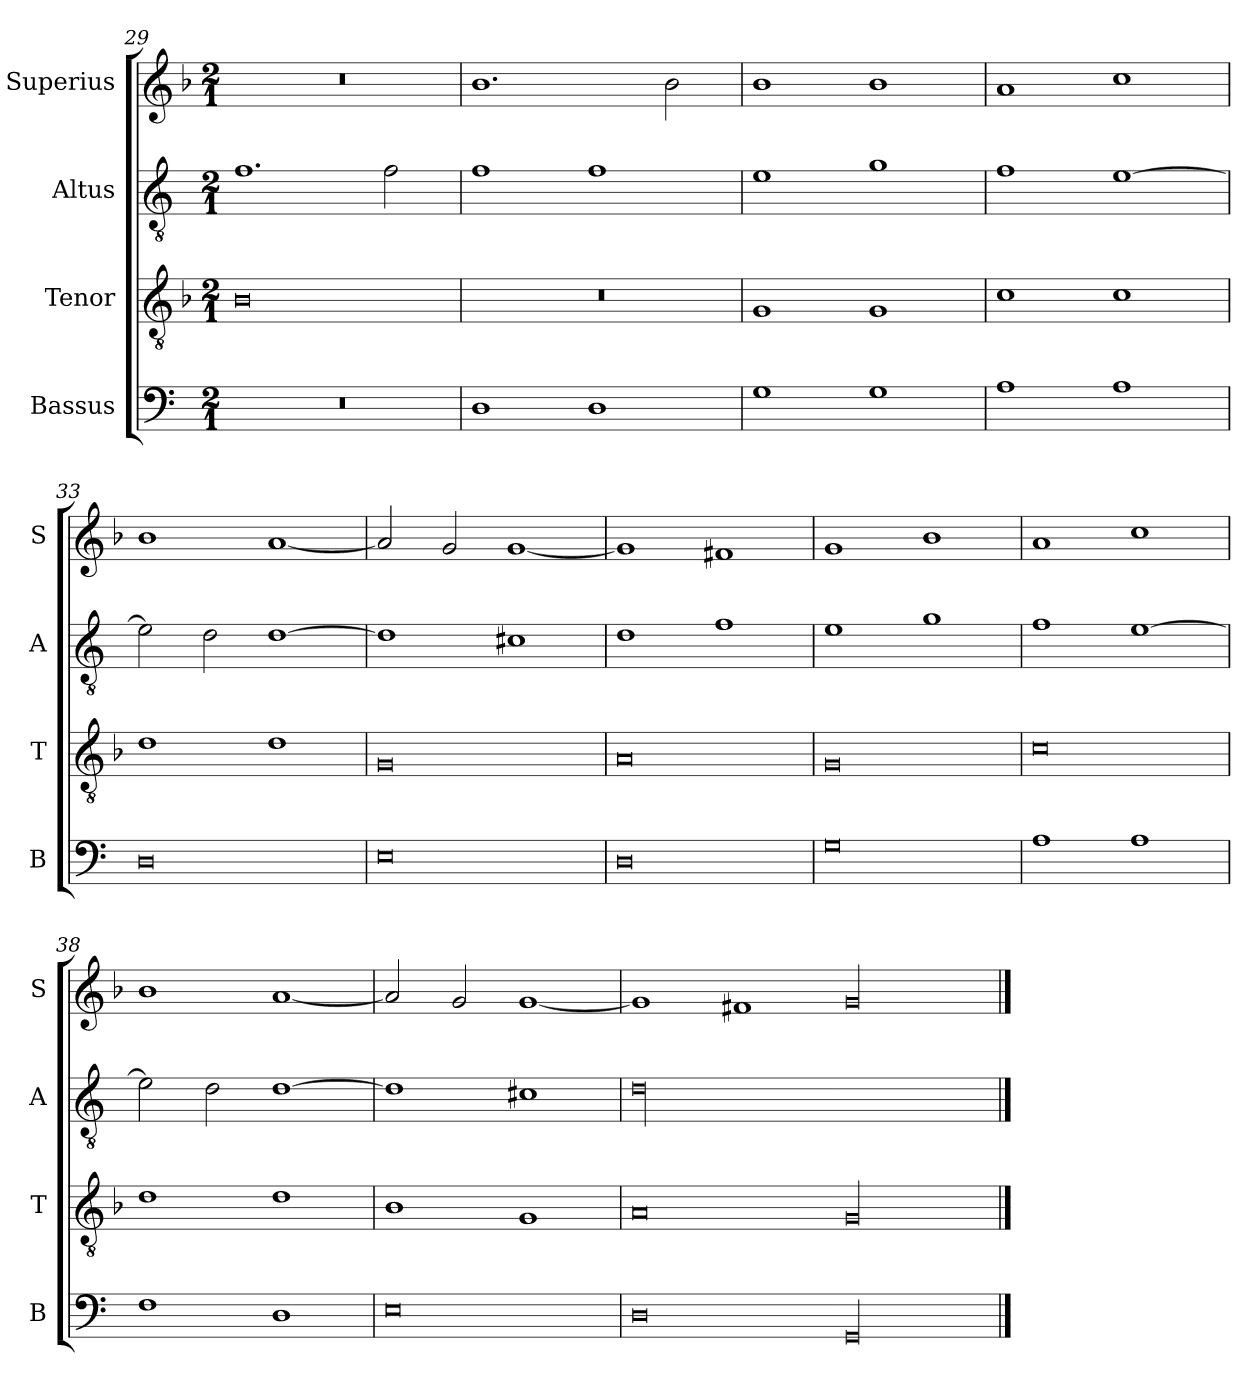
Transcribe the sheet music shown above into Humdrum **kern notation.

**kern	**kern	**kern	**kern
*part4	*part3	*part2	*part1
*staff4	*staff3	*staff2	*staff1
*I"Bassus	*I"Tenor	*I"Altus	*I"Superius
*I'B	*I'T	*I'A	*I'S
*clefF4	*clefGv2	*clefGv2	*clefG2
*k[]	*k[b-]	*k[]	*k[b-]
*M2/1	*M2/1	*M2/1	*M2/1
=29	=29	=29	=29
0r	0B-	1.f	0r
.	.	2f\	.
=30	=30	=30	=30
1D	0r	1f	1.b-
1D	.	1f	.
.	.	.	2b-\
=31	=31	=31	=31
1G	1G	1e	1b-
1G	1G	1g	1b-
=32	=32	=32	=32
1A	1c	1f	1a
1A	1c	[1e	1cc
=33	=33	=33	=33
0D	1d	2e\]	1b-
.	.	2d\	.
.	1d	[1d	[1a
=34	=34	=34	=34
0E	0G	1d]	2a/]
.	.	.	2g/
.	.	1c#X	[1g
=35	=35	=35	=35
0D	0A	1d	1g]
.	.	1f	1f#X
=36	=36	=36	=36
0G	0G	1e	1g
.	.	1g	1b-
=37	=37	=37	=37
1A	0c	1f	1a
1A	.	[1e	1cc
=38	=38	=38	=38
1F	1d	2e\]	1b-
.	.	2d\	.
1D	1d	[1d	[1a
=39	=39	=39	=39
0E	1B-	1d]	2a/]
.	.	.	2g/
.	1G	1c#X	[1g
=40	=40	=40	=40
!	!	!LO:N:vis=00	!
0D	0A	0d	1g]
.	.	.	1f#X
=41-	=41-	=41-	=41-
!LO:N:vis=00	!LO:N:vis=00	!	!LO:N:vis=00
0GG	0G	0dyy	0g
==	==	==	==
*-	*-	*-	*-
